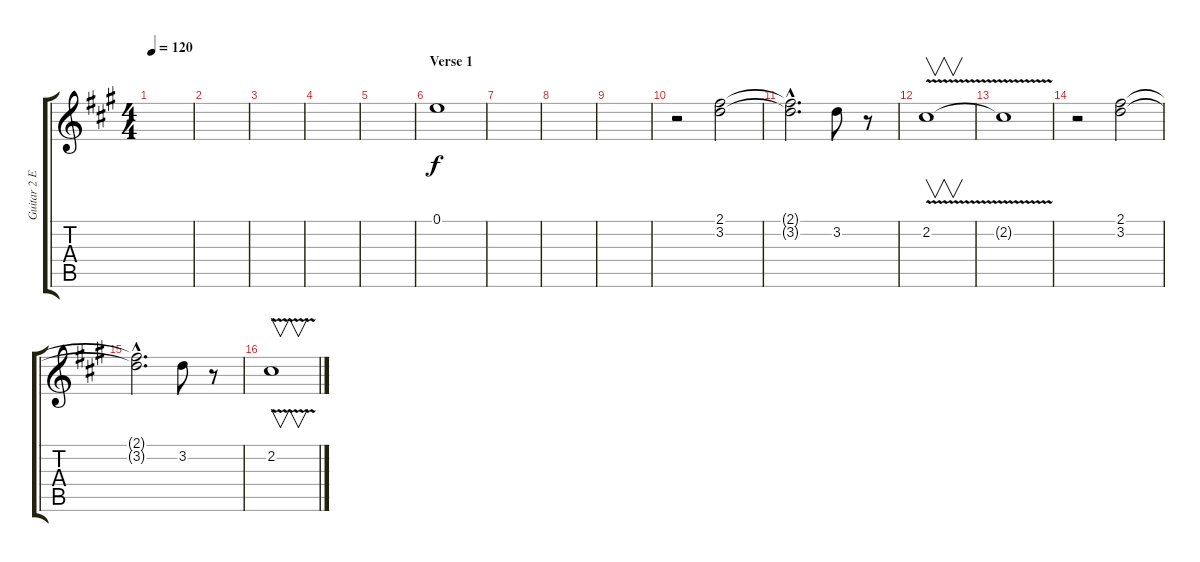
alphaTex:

\track ("Guitar 2 Electric" "Guitar 2 E") {instrument electricguitarjazz}
\staff {score tabs}
\tuning (E4 B3 G3 D3 A2 E2) {hide}
\ts (4 4)
\tempo 120
\clef g2
\ks a
|
|
|
|
|
\section ("" "Verse 1")
0.1.1 |
|
|
|
r.2 (2.1 3.2).2 |
(2.1{hac t} 3.2{hac t}).2{d} 3.2.8 r.8 |
2.2{v}.1{v} |
2.2{t}.1 |
r.2 (2.1 3.2).2 |
(2.1{hac t} 3.2{hac t}).2{d} 3.2.8 r.8 |
2.2{v}.1{v}
